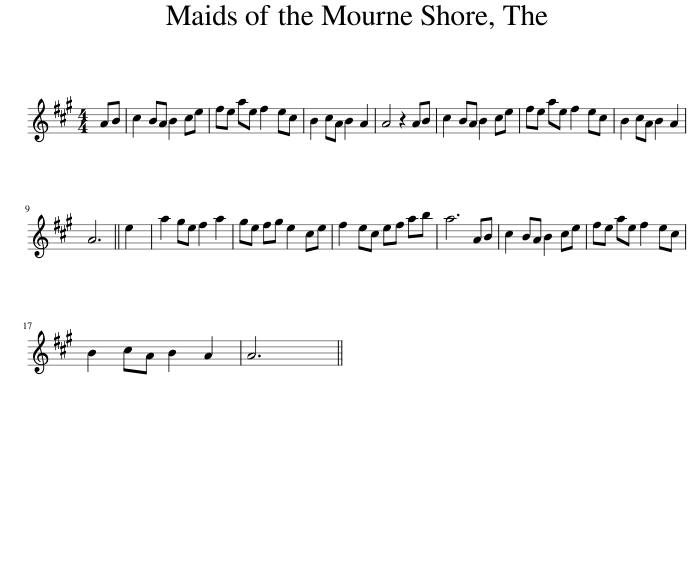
X:1
L:1/8
M:4/4
I:linebreak $
K:A
V:1 treble
V:1
 AB | c2 BA B2 ce | fe ae f2 ec | B2 cA B2 A2 | A4 z2 AB | %5
 c2 BA B2 ce | fe ae f2 ec | B2 cA B2 A2 |$ A6 || e2 | %10
 a2 ge f2 a2 | ge fg e2 ce | f2 ec ef ab | a6 AB | c2 BA B2 ce | %15
 fe ae f2 ec |$ B2 cA B2 A2 | A6 || %18
